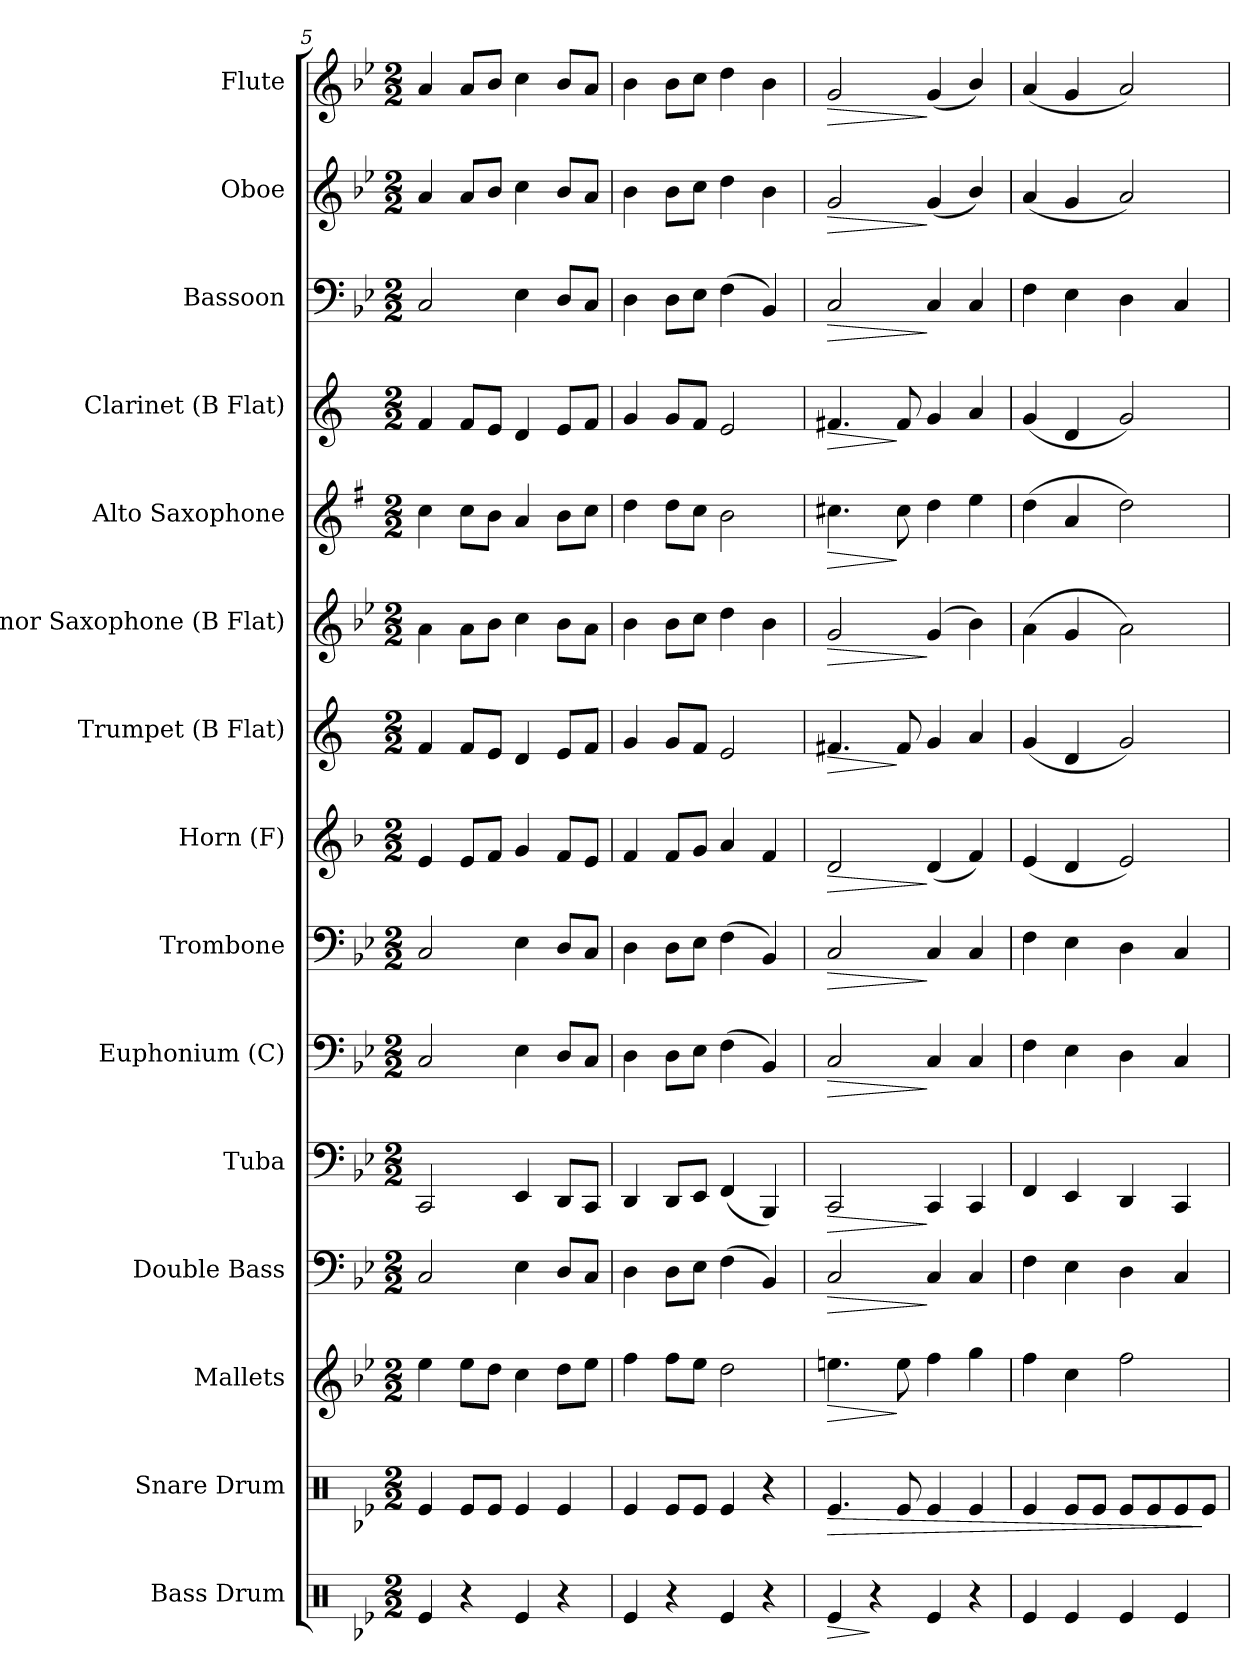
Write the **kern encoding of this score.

**kern	**dynam	**kern	**dynam	**kern	**dynam	**kern	**dynam	**kern	**dynam	**kern	**dynam	**kern	**dynam	**kern	**dynam	**kern	**dynam	**kern	**dynam	**kern	**dynam	**kern	**dynam	**kern	**dynam	**kern	**dynam	**kern	**dynam
*part15	*part15	*part14	*part14	*part13	*part13	*part12	*part12	*part11	*part11	*part10	*part10	*part9	*part9	*part8	*part8	*part7	*part7	*part6	*part6	*part5	*part5	*part4	*part4	*part3	*part3	*part2	*part2	*part1	*part1
*staff15	*staff15	*staff14	*staff14	*staff13	*staff13	*staff12	*staff12	*staff11	*staff11	*staff10	*staff10	*staff9	*staff9	*staff8	*staff8	*staff7	*staff7	*staff6	*staff6	*staff5	*staff5	*staff4	*staff4	*staff3	*staff3	*staff2	*staff2	*staff1	*staff1
*I"Bass Drum	*	*I"Snare Drum	*	*I"Mallets	*	*I"Double Bass	*	*I"Tuba	*	*I"Euphonium (C)	*	*I"Trombone	*	*I"Horn (F)	*	*I"Trumpet (B Flat)	*	*I"Tenor Saxophone (B Flat)	*	*I"Alto Saxophone	*	*I"Clarinet (B Flat)	*	*I"Bassoon	*	*I"Oboe	*	*I"Flute	*
*clefX	*	*clefX	*	*clefG2	*	*clefF4	*	*clefF4	*	*clefF4	*	*clefF4	*	*clefG2	*	*clefG2	*	*clefG2	*	*clefG2	*	*clefG2	*	*clefF4	*	*clefG2	*	*clefG2	*
*	*	*	*	*ITrd-14c-24	*	*ITrd7c12	*	*	*	*	*	*	*	*ITrd4c7	*	*ITrd1c2	*	*ITrd8c14	*	*ITrd5c9	*	*ITrd1c2	*	*	*	*	*	*	*
*k[b-e-]	*	*k[b-e-]	*	*k[b-e-]	*	*k[b-e-]	*	*k[b-e-]	*	*k[b-e-]	*	*k[b-e-]	*	*k[b-e-]	*	*k[b-e-]	*	*k[b-e-]	*	*k[b-e-]	*	*k[b-e-]	*	*k[b-e-]	*	*k[b-e-]	*	*k[b-e-]	*
*B-:	*	*B-:	*	*B-:	*	*B-:	*	*B-:	*	*B-:	*	*B-:	*	*B-:	*	*B-:	*	*B-:	*	*B-:	*	*B-:	*	*B-:	*	*B-:	*	*B-:	*
*M2/2	*	*M2/2	*	*M2/2	*	*M2/2	*	*M2/2	*	*M2/2	*	*M2/2	*	*M2/2	*	*M2/2	*	*M2/2	*	*M2/2	*	*M2/2	*	*M2/2	*	*M2/2	*	*M2/2	*
=5	=5	=5	=5	=5	=5	=5	=5	=5	=5	=5	=5	=5	=5	=5	=5	=5	=5	=5	=5	=5	=5	=5	=5	=5	=5	=5	=5	=5	=5
4Re/	.	4Re/	.	4eeee-\	.	2CC/	.	2CC/	.	2C/	.	2C/	.	4A/	.	4e-/	.	4A\	.	4e-\	.	4e-/	.	2C/	.	4a/	.	4a/	.
4r	.	8Re/L	.	8eeee-\L	.	.	.	.	.	.	.	.	.	8A/L	.	8e-/L	.	8A\L	.	8e-\L	.	8e-/L	.	.	.	8a/L	.	8a/L	.
.	.	8Re/J	.	8dddd\J	.	.	.	.	.	.	.	.	.	8B-/J	.	8d/J	.	8B-\J	.	8d\J	.	8d/J	.	.	.	8b-/J	.	8b-/J	.
4Re/	.	4Re/	.	4cccc\	.	4EE-\	.	4EE-/	.	4E-\	.	4E-\	.	4c/	.	4c/	.	4c\	.	4c/	.	4c/	.	4E-\	.	4cc\	.	4cc\	.
4r	.	4Re/	.	8dddd\L	.	8DD/L	.	8DD/L	.	8D/L	.	8D/L	.	8B-/L	.	8d/L	.	8B-\L	.	8d\L	.	8d/L	.	8D/L	.	8b-/L	.	8b-/L	.
.	.	.	.	8eeee-\J	.	8CC/J	.	8CC/J	.	8C/J	.	8C/J	.	8A/J	.	8e-/J	.	8A\J	.	8e-\J	.	8e-/J	.	8C/J	.	8a/J	.	8a/J	.
=6	=6	=6	=6	=6	=6	=6	=6	=6	=6	=6	=6	=6	=6	=6	=6	=6	=6	=6	=6	=6	=6	=6	=6	=6	=6	=6	=6	=6	=6
4Re/	.	4Re/	.	4ffff\	.	4DD\	.	4DD/	.	4D\	.	4D\	.	4B-/	.	4f/	.	4B-\	.	4f\	.	4f/	.	4D\	.	4b-\	.	4b-\	.
4r	.	8Re/L	.	8ffff\L	.	8DD\L	.	8DD/L	.	8D\L	.	8D\L	.	8B-/L	.	8f/L	.	8B-\L	.	8f\L	.	8f/L	.	8D\L	.	8b-\L	.	8b-\L	.
.	.	8Re/J	.	8eeee-\J	.	8EE-\J	.	8EE-/J	.	8E-\J	.	8E-\J	.	8c/J	.	8e-/J	.	8c\J	.	8e-\J	.	8e-/J	.	8E-\J	.	8cc\J	.	8cc\J	.
4Re/	.	4Re/	.	2dddd\	.	(4FF\	.	(4FF/	.	(4F\	.	(4F\	.	4d/	.	2d/	.	4d\	.	2d\	.	2d/	.	(4F\	.	4dd\	.	4dd\	.
4r	.	4r	.	.	.	4BBB-/)	.	4BBB-/)	.	4BB-/)	.	4BB-/)	.	4B-/	.	.	.	4B-\	.	.	.	.	.	4BB-/)	.	4b-\	.	4b-\	.
=7	=7	=7	=7	=7	=7	=7	=7	=7	=7	=7	=7	=7	=7	=7	=7	=7	=7	=7	=7	=7	=7	=7	=7	=7	=7	=7	=7	=7	=7
!	!LO:HP:b	!	!LO:HP:b	!	!LO:HP:b	!	!LO:HP:b	!	!LO:HP:b	!	!LO:HP:b	!	!LO:HP:b	!	!LO:HP:b	!	!LO:HP:b	!	!LO:HP:b	!	!LO:HP:b	!	!LO:HP:b	!	!LO:HP:b	!	!LO:HP:b	!	!LO:HP:b
4Re/	>	4.Re/	>	4.eeeen\	>	2CC/	>	2CC/	>	2C/	>	2C/	>	2G/	>	4.en/	>	2G/	>	4.en\	>	4.en/	>	2C/	>	2g/	>	2g/	>
4r	]	.	.	.	.	.	.	.	.	.	.	.	.	.	.	.	.	.	.	.	.	.	.	.	.	.	.	.	.
.	.	8Re/	.	8eeee\	]	.	.	.	.	.	.	.	.	.	.	8e/	]	.	.	8e\	]	8e/	]	.	.	.	.	.	.
4Re/	.	4Re/	.	4ffff\	.	4CC/	]	4CC/	]	4C/	]	4C/	]	(4G/	]	4f/	.	(4G/	]	4f\	.	4f/	.	4C/	]	(4g/	]	(4g/	]
4r	.	4Re/	.	4gggg\	.	4CC/	.	4CC/	.	4C/	.	4C/	.	4B-/)	.	4g/	.	4B-\)	.	4g\	.	4g/	.	4C/	.	4b-/)	.	4b-/)	.
=8	=8	=8	=8	=8	=8	=8	=8	=8	=8	=8	=8	=8	=8	=8	=8	=8	=8	=8	=8	=8	=8	=8	=8	=8	=8	=8	=8	=8	=8
4Re/	.	4Re/	.	4ffff\	.	4FF\	.	4FF/	.	4F\	.	4F\	.	(4A/	.	(4f/	.	(4A\	.	(4f\	.	(4f/	.	4F\	.	(4a/	.	(4a/	.
4Re/	.	8Re/L	.	4cccc\	.	4EE-\	.	4EE-/	.	4E-\	.	4E-\	.	4G/	.	4c/	.	4G/	.	4c/	.	4c/	.	4E-\	.	4g/	.	4g/	.
.	.	8Re/J	.	.	.	.	.	.	.	.	.	.	.	.	.	.	.	.	.	.	.	.	.	.	.	.	.	.	.
4Re/	.	8Re/L	.	2ffff\	.	4DD\	.	4DD/	.	4D\	.	4D\	.	2A/)	.	2f/)	.	2A\)	.	2f\)	.	2f/)	.	4D\	.	2a/)	.	2a/)	.
.	.	8Re/	.	.	.	.	.	.	.	.	.	.	.	.	.	.	.	.	.	.	.	.	.	.	.	.	.	.	.
4Re/	.	8Re/	.	.	.	4CC/	.	4CC/	.	4C/	.	4C/	.	.	.	.	.	.	.	.	.	.	.	4C/	.	.	.	.	.
.	.	8Re/J	]	.	.	.	.	.	.	.	.	.	.	.	.	.	.	.	.	.	.	.	.	.	.	.	.	.	.
=	=	=	=	=	=	=	=	=	=	=	=	=	=	=	=	=	=	=	=	=	=	=	=	=	=	=	=	=	=
*-	*-	*-	*-	*-	*-	*-	*-	*-	*-	*-	*-	*-	*-	*-	*-	*-	*-	*-	*-	*-	*-	*-	*-	*-	*-	*-	*-	*-	*-
